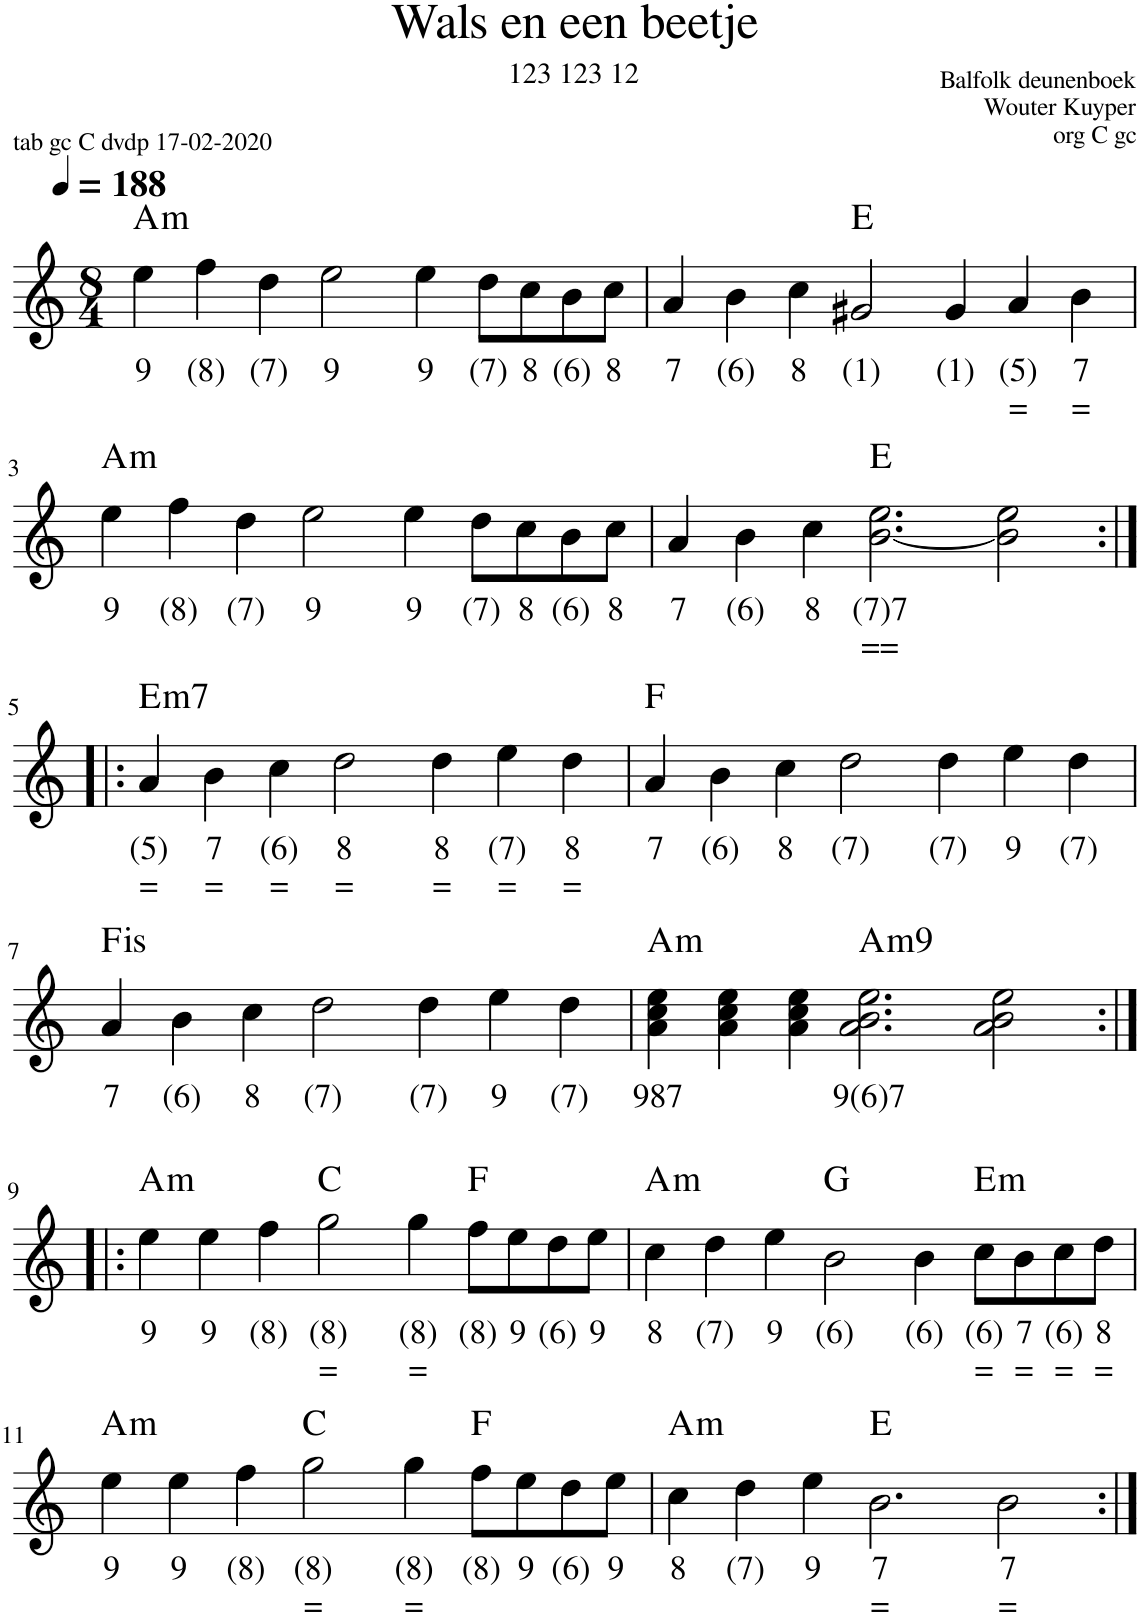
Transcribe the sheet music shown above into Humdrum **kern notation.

**kern	**text	**text	**harte
*part1	*part1	*part1	*part1
*staff1	*staff1	*staff1	*
*I"Piano	*	*	*
*I'Pno.	*	*	*
*clefG2	*	*	*
*k[]	*	*	*
*M8/4	*	*	*
*MM188	*	*	*
=1	=1	=1	=1
!	!LO:LY:b	!	!LO:H:kt=m
4ee\	9	.	A:min
!	!LO:LY:b	!	!
4ff\	(8)	.	.
!	!LO:LY:b	!	!
4dd\	(7)	.	.
!	!LO:LY:b	!	!
2ee\	9	.	.
!	!LO:LY:b	!	!
4ee\	9	.	.
!	!LO:LY:b	!	!
8dd\L	(7)	.	.
!	!LO:LY:b	!	!
8cc\	8	.	.
!	!LO:LY:b	!	!
8b\	(6)	.	.
!	!LO:LY:b	!	!
8cc\J	8	.	.
=2	=2	=2	=2
!	!LO:LY:b	!	!
4a/	7	.	.
!	!LO:LY:b	!	!
4b\	(6)	.	.
!	!LO:LY:b	!	!
4cc\	8	.	.
!	!LO:LY:b	!	!
2g#X/	(1)	.	E:maj
!	!LO:LY:b	!	!
4g#/	(1)	.	.
!	!LO:LY:b	!LO:LY:b	!
4a/	(5)	=	.
!	!LO:LY:b	!LO:LY:b	!
4b\	7	=	.
!!LO:LB:g=z
=3	=3	=3	=3
!	!LO:LY:b	!	!LO:H:kt=m
4ee\	9	.	A:min
!	!LO:LY:b	!	!
4ff\	(8)	.	.
!	!LO:LY:b	!	!
4dd\	(7)	.	.
!	!LO:LY:b	!	!
2ee\	9	.	.
!	!LO:LY:b	!	!
4ee\	9	.	.
!	!LO:LY:b	!	!
8dd\L	(7)	.	.
!	!LO:LY:b	!	!
8cc\	8	.	.
!	!LO:LY:b	!	!
8b\	(6)	.	.
!	!LO:LY:b	!	!
8cc\J	8	.	.
=4	=4	=4	=4
!	!LO:LY:b	!	!
4a/	7	.	.
!	!LO:LY:b	!	!
4b\	(6)	.	.
!	!LO:LY:b	!	!
4cc\	8	.	.
!	!LO:LY:b	!LO:LY:b	!
[2.b\ 2.ee\	(7)7	==	E:maj
2b\] 2ee\	.	.	.
!!LO:LB:g=z
=5:|!|:	=5:|!|:	=5:|!|:	=5:|!|:
!	!LO:LY:b	!LO:LY:b	!LO:H:kt=m7
4a/	(5)	=	E:min7
!	!LO:LY:b	!LO:LY:b	!
4b\	7	=	.
!	!LO:LY:b	!LO:LY:b	!
4cc\	(6)	=	.
!	!LO:LY:b	!LO:LY:b	!
2dd\	8	=	.
!	!LO:LY:b	!LO:LY:b	!
4dd\	8	=	.
!	!LO:LY:b	!LO:LY:b	!
4ee\	(7)	=	.
!	!LO:LY:b	!LO:LY:b	!
4dd\	8	=	.
=6	=6	=6	=6
!	!LO:LY:b	!	!
4a/	7	.	F:maj
!	!LO:LY:b	!	!
4b\	(6)	.	.
!	!LO:LY:b	!	!
4cc\	8	.	.
!	!LO:LY:b	!	!
2dd\	(7)	.	.
!	!LO:LY:b	!	!
4dd\	(7)	.	.
!	!LO:LY:b	!	!
4ee\	9	.	.
!	!LO:LY:b	!	!
4dd\	(7)	.	.
!!LO:LB:g=z
=7	=7	=7	=7
!	!LO:LY:b	!	!LO:H:kt=is
4a/	7	.	.
!	!LO:LY:b	!	!
4b\	(6)	.	.
!	!LO:LY:b	!	!
4cc\	8	.	.
!	!LO:LY:b	!	!
2dd\	(7)	.	.
!	!LO:LY:b	!	!
4dd\	(7)	.	.
!	!LO:LY:b	!	!
4ee\	9	.	.
!	!LO:LY:b	!	!
4dd\	(7)	.	.
=8	=8	=8	=8
!	!LO:LY:b	!	!LO:H:kt=m
4a\ 4cc\ 4ee\	987	.	A:min
4a\ 4cc\ 4ee\	.	.	.
4a\ 4cc\ 4ee\	.	.	.
!	!LO:LY:b	!	!LO:H:kt=m9
2.a\ 2.b\ 2.ee\	9(6)7	.	A:min9
2a\ 2b\ 2ee\	.	.	.
!!LO:LB:g=z
=9:|!|:	=9:|!|:	=9:|!|:	=9:|!|:
!	!LO:LY:b	!	!LO:H:kt=m
4ee\	9	.	A:min
!	!LO:LY:b	!	!
4ee\	9	.	.
!	!LO:LY:b	!	!
4ff\	(8)	.	.
!	!LO:LY:b	!LO:LY:b	!
2gg\	(8)	=	C:maj
!	!LO:LY:b	!LO:LY:b	!
4gg\	(8)	=	.
!	!LO:LY:b	!	!
8ff\L	(8)	.	F:maj
!	!LO:LY:b	!	!
8ee\	9	.	.
!	!LO:LY:b	!	!
8dd\	(6)	.	.
!	!LO:LY:b	!	!
8ee\J	9	.	.
=10	=10	=10	=10
!	!LO:LY:b	!	!LO:H:kt=m
4cc\	8	.	A:min
!	!LO:LY:b	!	!
4dd\	(7)	.	.
!	!LO:LY:b	!	!
4ee\	9	.	.
!	!LO:LY:b	!	!
2b\	(6)	.	G:maj
!	!LO:LY:b	!	!
4b\	(6)	.	.
!	!LO:LY:b	!LO:LY:b	!LO:H:kt=m
8cc\L	(6)	=	E:min
!	!LO:LY:b	!LO:LY:b	!
8b\	7	=	.
!	!LO:LY:b	!LO:LY:b	!
8cc\	(6)	=	.
!	!LO:LY:b	!LO:LY:b	!
8dd\J	8	=	.
!!LO:LB:g=z
=11	=11	=11	=11
!	!LO:LY:b	!	!LO:H:kt=m
4ee\	9	.	A:min
!	!LO:LY:b	!	!
4ee\	9	.	.
!	!LO:LY:b	!	!
4ff\	(8)	.	.
!	!LO:LY:b	!LO:LY:b	!
2gg\	(8)	=	C:maj
!	!LO:LY:b	!LO:LY:b	!
4gg\	(8)	=	.
!	!LO:LY:b	!	!
8ff\L	(8)	.	F:maj
!	!LO:LY:b	!	!
8ee\	9	.	.
!	!LO:LY:b	!	!
8dd\	(6)	.	.
!	!LO:LY:b	!	!
8ee\J	9	.	.
=12	=12	=12	=12
!	!LO:LY:b	!	!LO:H:kt=m
4cc\	8	.	A:min
!	!LO:LY:b	!	!
4dd\	(7)	.	.
!	!LO:LY:b	!	!
4ee\	9	.	.
!	!LO:LY:b	!LO:LY:b	!
2.b\	7	=	E:maj
!	!LO:LY:b	!LO:LY:b	!
2b\	7	=	.
=:|!	=:|!	=:|!	=:|!
*-	*-	*-	*-
